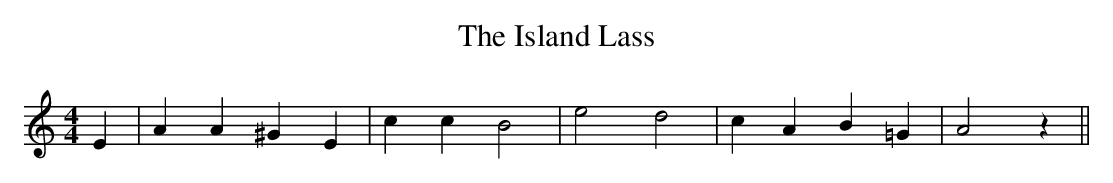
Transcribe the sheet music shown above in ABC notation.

X:1
T:The Island Lass
M:4/4
L:1/4
K:C
 E| A A ^G E| c c B2| e2 d2| c A B =G| A2 z||
